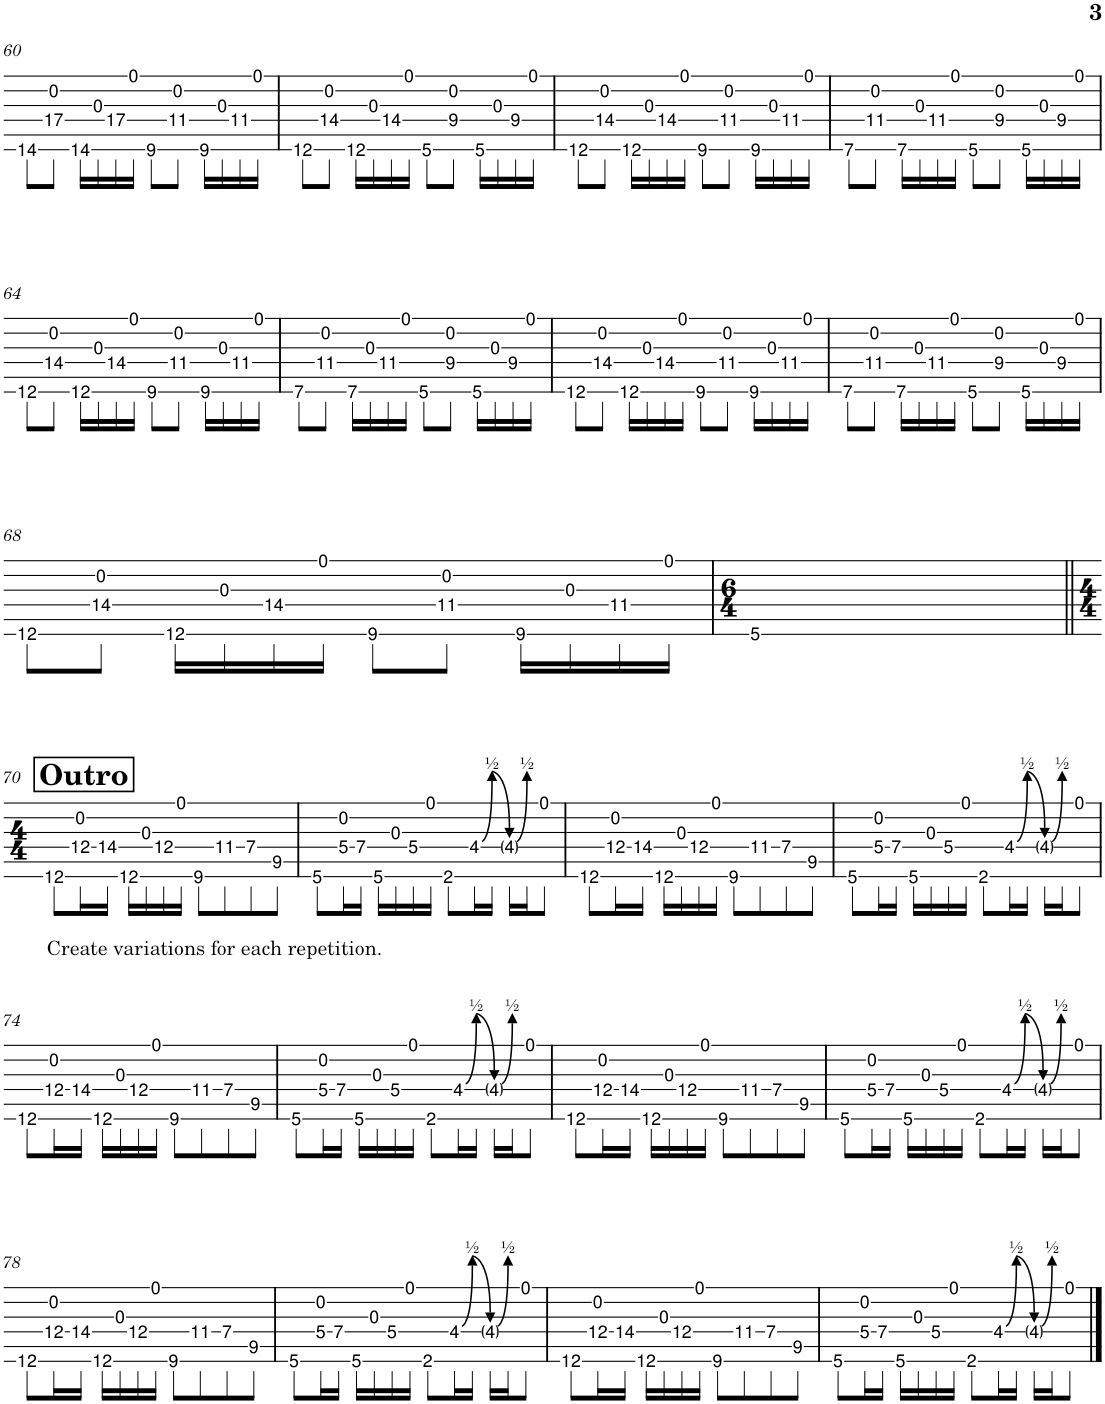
**kern
*part1
*staff1
*I"Guitar
*I'Guit.
!!LO:PB:g=z
*
*k[b-e-a-d-g-]
*M4/4
=60
8E-\L
8g-\ 8B-\J
16E-\LL
16F\
16g-\
16d-\JJ
8BB-\L
8c\ 8B-\J
16BB-\LL
16F\
16c\
16d-\JJ
=61
8D-\L
8e-\ 8B-\J
16D-\LL
16F\
16e-\
16d-\JJ
8GG-\L
8B-\ 8B-\J
16GG-\LL
16F\
16B-\
16d-\JJ
=62
8D-\L
8e-\ 8B-\J
16D-\LL
16F\
16e-\
16d-\JJ
8BB-\L
8c\ 8B-\J
16BB-\LL
16F\
16c\
16d-\JJ
=63
8AA-\L
8c\ 8B-\J
16AA-\LL
16F\
16c\
16d-\JJ
8GG-\L
8B-\ 8B-\J
16GG-\LL
16F\
16B-\
16d-\JJ
!!LO:LB:g=z
=64
8D-\L
8e-\ 8B-\J
16D-\LL
16F\
16e-\
16d-\JJ
8BB-\L
8c\ 8B-\J
16BB-\LL
16F\
16c\
16d-\JJ
=65
8AA-\L
8c\ 8B-\J
16AA-\LL
16F\
16c\
16d-\JJ
8GG-\L
8B-\ 8B-\J
16GG-\LL
16F\
16B-\
16d-\JJ
=66
8D-\L
8e-\ 8B-\J
16D-\LL
16F\
16e-\
16d-\JJ
8BB-\L
8c\ 8B-\J
16BB-\LL
16F\
16c\
16d-\JJ
=67
8AA-\L
8c\ 8B-\J
16AA-\LL
16F\
16c\
16d-\JJ
8GG-\L
8B-\ 8B-\J
16GG-\LL
16F\
16B-\
16d-\JJ
!!LO:LB:g=z
=68
8D-\L
8e-\ 8B-\J
16D-\LL
16F\
16e-\
16d-\JJ
8BB-\L
8c\ 8B-\J
16BB-\LL
16F\
16c\
16d-\JJ
=69
*M6/4
1.GG-
!!LO:LB:g=z
!!LO:REH:place=s1:a:B:cj:fs=14:t=Outro
=70||
*M4/4
!LO:TX:b:t=Create variations for each repetition.
8D-X\L
16d-\ 16B-\L
16e-\JJ
16D-\LL
16F\
16d-\
16d-\JJ
8BB-\L
8c\
8A-\
8F\J
=71
8GG-\L
16G-\ 16B-\L
16A-\JJ
16GG-\LL
16F\
16G-\
16d-\JJ
8EE-\L
16F\L
16G-\JJ
16F\LL
16G-\J
8d-\J
=72
8D-X\L
16d-\ 16B-\L
16e-\JJ
16D-\LL
16F\
16d-\
16d-\JJ
8BB-\L
8c\
8A-\
8F\J
=73
8GG-\L
16G-\ 16B-\L
16A-\JJ
16GG-\LL
16F\
16G-\
16d-\JJ
8EE-\L
16F\L
16G-\JJ
16F\LL
16G-\J
8d-\J
!!LO:LB:g=z
=74
8D-X\L
16d-\ 16B-\L
16e-\JJ
16D-\LL
16F\
16d-\
16d-\JJ
8BB-\L
8c\
8A-\
8F\J
=75
8GG-\L
16G-\ 16B-\L
16A-\JJ
16GG-\LL
16F\
16G-\
16d-\JJ
8EE-\L
16F\L
16G-\JJ
16F\LL
16G-\J
8d-\J
=76
8D-X\L
16d-\ 16B-\L
16e-\JJ
16D-\LL
16F\
16d-\
16d-\JJ
8BB-\L
8c\
8A-\
8F\J
=77
8GG-\L
16G-\ 16B-\L
16A-\JJ
16GG-\LL
16F\
16G-\
16d-\JJ
8EE-\L
16F\L
16G-\JJ
16F\LL
16G-\J
8d-\J
!!LO:LB:g=z
=78
8D-X\L
16d-\ 16B-\L
16e-\JJ
16D-\LL
16F\
16d-\
16d-\JJ
8BB-\L
8c\
8A-\
8F\J
=79
8GG-\L
16G-\ 16B-\L
16A-\JJ
16GG-\LL
16F\
16G-\
16d-\JJ
8EE-\L
16F\L
16G-\JJ
16F\LL
16G-\J
8d-\J
=80
8D-X\L
16d-\ 16B-\L
16e-\JJ
16D-\LL
16F\
16d-\
16d-\JJ
8BB-\L
8c\
8A-\
8F\J
=81
8GG-\L
16G-\ 16B-\L
16A-\JJ
16GG-\LL
16F\
16G-\
16d-\JJ
8EE-\L
16F\L
16G-\JJ
16F\LL
16G-\J
8d-\J
==
*-
